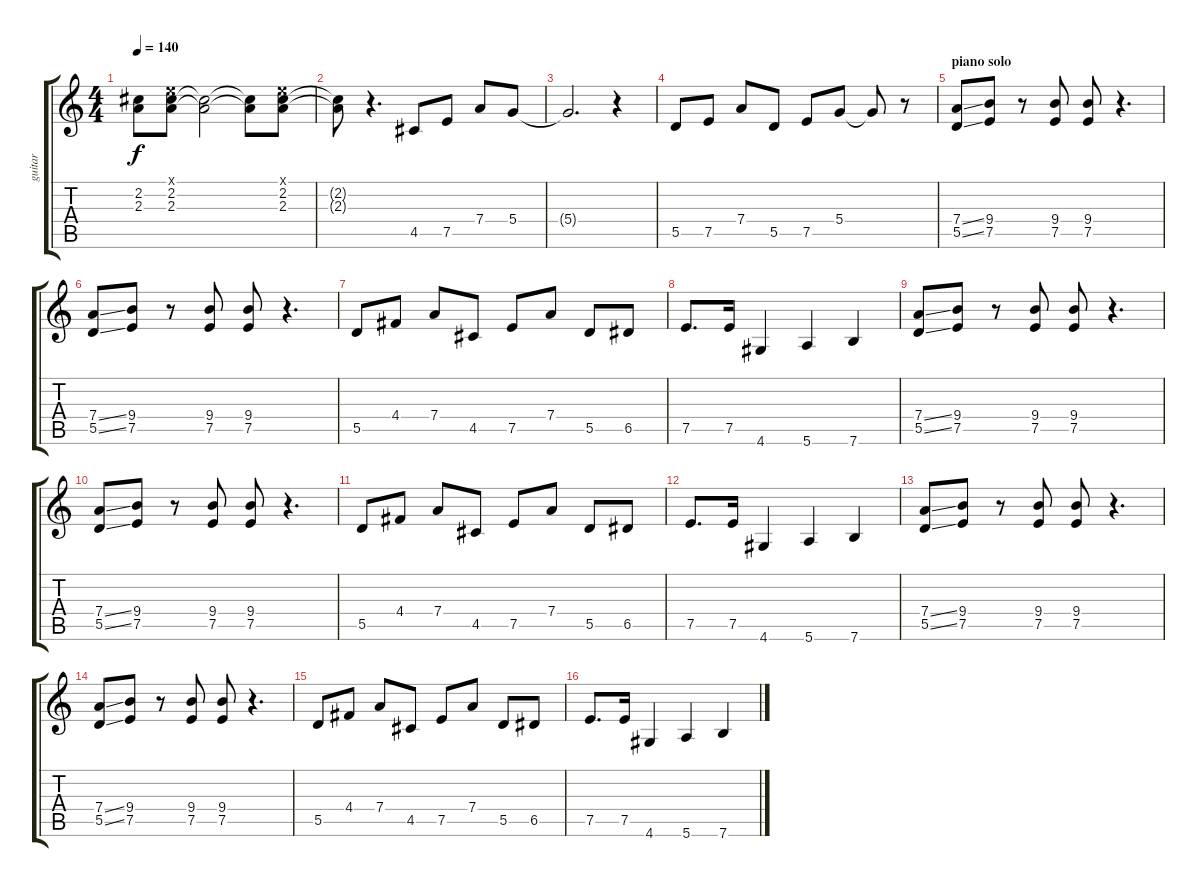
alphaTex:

\track ("guitar" "guitar") {instrument distortionguitar}
\staff {score tabs}
\tuning (E4 B3 G3 D3 A2 E2) {hide}
\ts (4 4)
\tempo 140
\clef g2
\ks c
(2.2{t} 2.3{t}).8{dy f} (0.1{x} 2.2 2.3).8 (2.2{t} 2.3{t}).2 (2.2{t} 2.3{t}).8 (0.1{x} 2.2 2.3).8 |
(2.2{t} 2.3{t}).8 r.4{d} 4.5.8 7.5.8 7.4.8 5.4.8 |
5.4{t}.2{d} r.4 |
5.5.8 7.5.8 7.4.8 5.5.8 7.5.8 5.4.8 5.4{t}.8 r.8 |
\section ("" "piano solo")
(7.4{ss} 5.5{ss}).8 (9.4 7.5).8 r.8 (9.4 7.5).8 (9.4 7.5).8 r.4{d} |
(7.4{ss} 5.5{ss}).8 (9.4 7.5).8 r.8 (9.4 7.5).8 (9.4 7.5).8 r.4{d} |
5.5.8 4.4.8 7.4.8 4.5.8 7.5.8 7.4.8 5.5.8 6.5.8 |
7.5.8{d} 7.5.16 4.6.4 5.6.4 7.6.4 |
(7.4{ss} 5.5{ss}).8 (9.4 7.5).8 r.8 (9.4 7.5).8 (9.4 7.5).8 r.4{d} |
(7.4{ss} 5.5{ss}).8 (9.4 7.5).8 r.8 (9.4 7.5).8 (9.4 7.5).8 r.4{d} |
5.5.8 4.4.8 7.4.8 4.5.8 7.5.8 7.4.8 5.5.8 6.5.8 |
7.5.8{d} 7.5.16 4.6.4 5.6.4 7.6.4 |
(7.4{ss} 5.5{ss}).8 (9.4 7.5).8 r.8 (9.4 7.5).8 (9.4 7.5).8 r.4{d} |
(7.4{ss} 5.5{ss}).8 (9.4 7.5).8 r.8 (9.4 7.5).8 (9.4 7.5).8 r.4{d} |
5.5.8 4.4.8 7.4.8 4.5.8 7.5.8 7.4.8 5.5.8 6.5.8 |
7.5.8{d} 7.5.16 4.6.4 5.6.4 7.6.4
